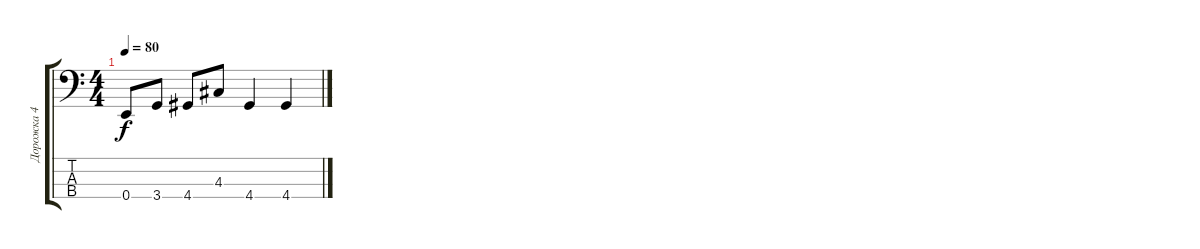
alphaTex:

\track ("Дорожка 4" "Дорожка 4") {instrument electricbassfinger}
\staff {score tabs}
\tuning (G2 D2 A1 E1) {hide}
\ts (4 4)
\tempo 80
\clef f4
\ks c
0.4.8{dy f} 3.4.8 4.4.8 4.3.8 4.4.4 4.4.4
